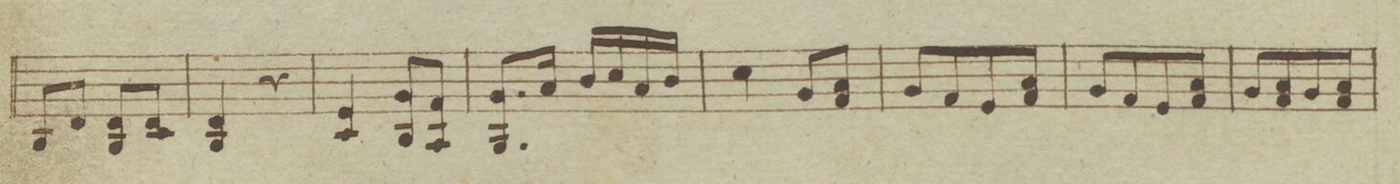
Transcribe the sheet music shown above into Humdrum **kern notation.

**kern	**dynam
*I"Violino Secondo	*
*clefG2	*
*k[f#]	*
*met(c)	*
*M2/4	*
8B/L	.
8d/J	.
8dL 8B/	.
8dJ 8c/	.
=85	=85
4d 4B/	.
4r	.
=86	=86
4e 4c/	.
8gL 8B/	.
8f#J 8A/	.
=87	=87
8.gL 8.G/	.
16a/Jk	.
16b/LL	.
16cc/	.
16a/	.
16b/JJ	.
=88	=88
4cc\	.
8g/L	.
8aJ 8f#/	.
=89	=89
8g/L	.
8f#/	.
8e/	.
8aJ 8f#/	.
=90	=90
8g/L	.
8f#/	.
8e/	.
8aJ 8f#/	.
=91	=91
8g/L	.
8a 8f#/	.
8g/	.
8aJ 8f#/	.
=92	=92
*-	*-
